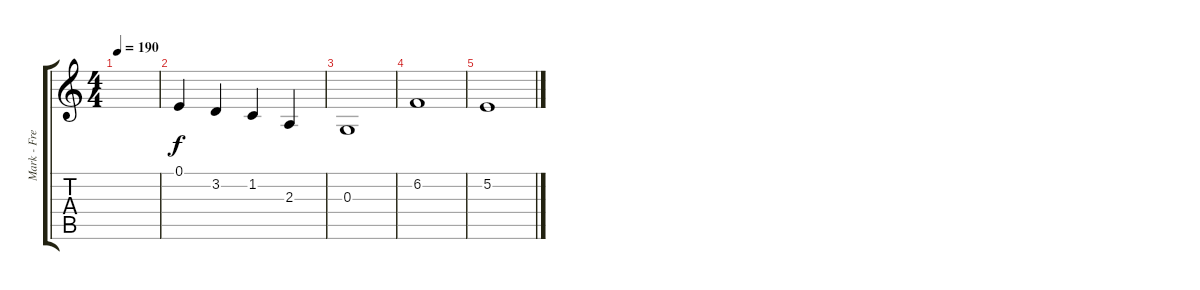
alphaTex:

\track ("Mark - French Horn" "Mark - Fre") {instrument frenchhorn}
\staff {score tabs}
\tuning (E4 B3 G3 D3 A2 E2) {hide}
\ts (4 4)
\tempo 190
\clef g2
\ks c
|
0.1.4{volume 16} 3.2.4 1.2.4 2.3.4 |
0.3.1 |
6.2.1 |
5.2.1
